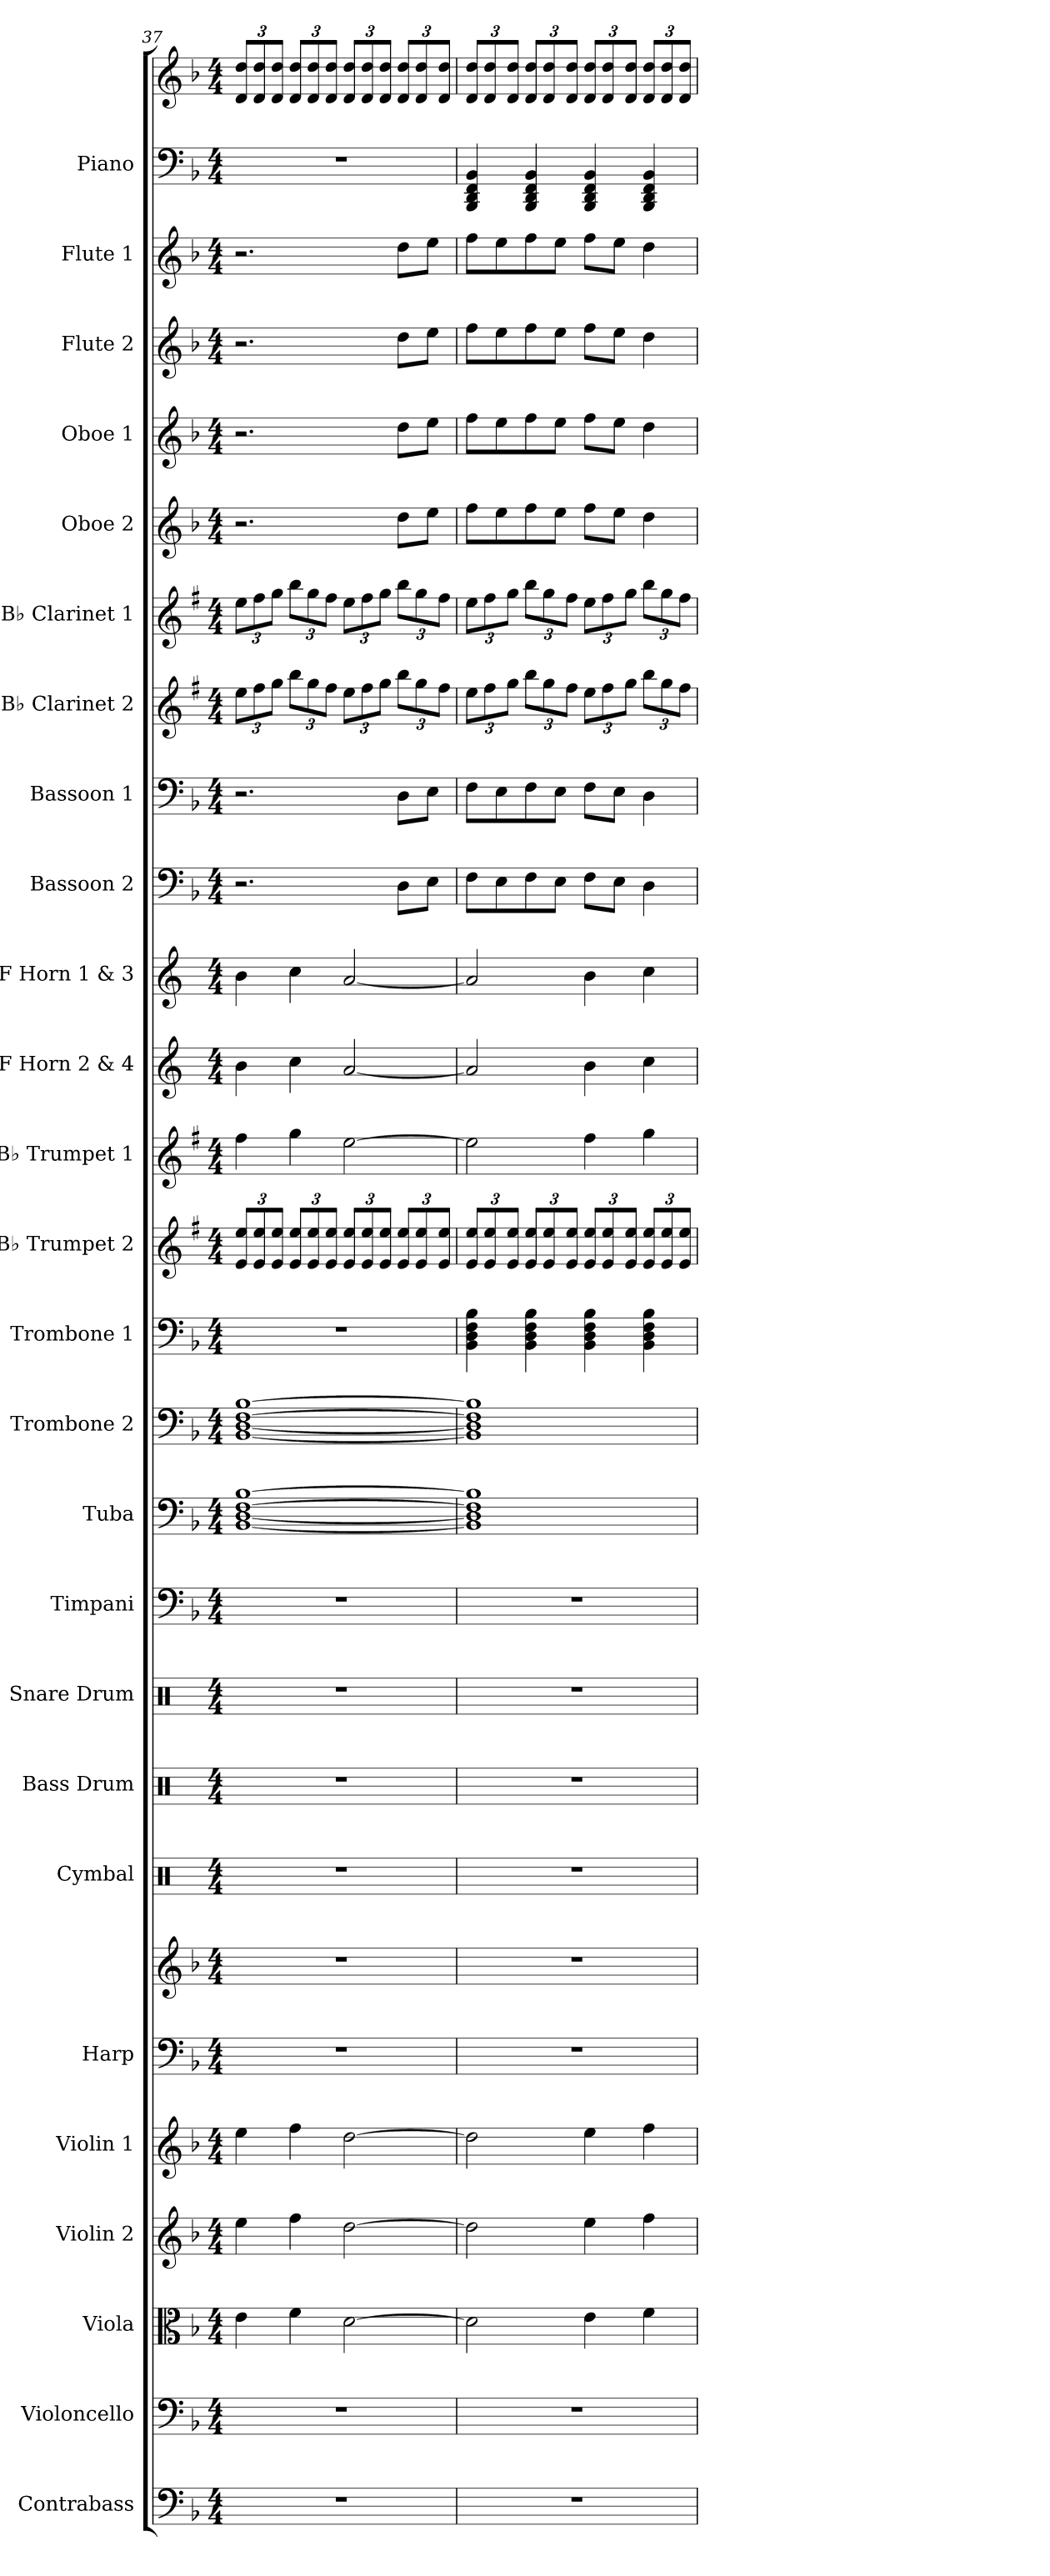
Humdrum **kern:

**kern	**kern	**kern	**kern	**kern	**kern	**kern	**kern	**kern	**kern	**kern	**kern	**kern	**kern	**kern	**kern	**kern	**kern	**kern	**kern	**kern	**kern	**kern	**kern	**kern	**kern	**kern	**kern
*part26	*part25	*part24	*part23	*part22	*part21	*part21	*part20	*part19	*part18	*part17	*part16	*part15	*part14	*part13	*part12	*part11	*part10	*part9	*part8	*part7	*part6	*part5	*part4	*part3	*part2	*part1	*part1
*staff28	*staff27	*staff26	*staff25	*staff24	*staff23	*staff22	*staff21	*staff20	*staff19	*staff18	*staff17	*staff16	*staff15	*staff14	*staff13	*staff12	*staff11	*staff10	*staff9	*staff8	*staff7	*staff6	*staff5	*staff4	*staff3	*staff2	*staff1
*I"Contrabass	*I"Violoncello	*I"Viola	*I"Violin 2	*I"Violin 1	*I"Harp	*	*I"Cymbal	*I"Bass Drum	*I"Snare Drum	*I"Timpani	*I"Tuba	*I"Trombone 2	*I"Trombone 1	*I"B♭ Trumpet 2	*I"B♭ Trumpet 1	*I"F Horn 2 &amp; 4	*I"F Horn 1 &amp; 3	*I"Bassoon 2	*I"Bassoon 1	*I"B♭ Clarinet 2	*I"B♭ Clarinet 1	*I"Oboe 2	*I"Oboe 1	*I"Flute 2	*I"Flute 1	*I"Piano	*
*I'Cb.	*I'Vc.	*I'Vla.	*I'Vln. 2	*I'Vln. 1	*I'Hrp.	*	*I'Cym.	*I'B. Dr.	*I'Sn. Dr.	*I'Timp.	*I'Tba.	*I'Tbn. 2	*I'Tbn. 1	*I'B♭ Tpt. 2	*I'B♭ Tpt. 1	*I'F Hn. 2 4	*I'F Hn. 1 3	*I'Bsn. 2	*I'Bsn. 1	*I'B♭ Cl. 2	*I'B♭ Cl. 1	*I'Ob. 2	*I'Ob. 1	*I'Fl. 2	*I'Fl. 1	*I'Pno.	*
*clefF4	*clefF4	*clefC3	*clefG2	*clefG2	*clefF4	*clefG2	*clefX	*clefX	*clefX	*clefF4	*clefF4	*clefF4	*clefF4	*clefG2	*clefG2	*clefG2	*clefG2	*clefF4	*clefF4	*clefG2	*clefG2	*clefG2	*clefG2	*clefG2	*clefG2	*clefF4	*clefG2
*ITrd7c12	*	*	*	*	*	*	*	*	*	*	*	*	*	*ITrd1c2	*ITrd1c2	*ITrd4c7	*ITrd4c7	*	*	*ITrd1c2	*ITrd1c2	*	*	*	*	*	*
*k[b-]	*k[b-]	*k[b-]	*k[b-]	*k[b-]	*k[b-]	*k[b-]	*k[]	*k[]	*k[]	*k[b-]	*k[b-]	*k[b-]	*k[b-]	*k[b-]	*k[b-]	*k[b-]	*k[b-]	*k[b-]	*k[b-]	*k[b-]	*k[b-]	*k[b-]	*k[b-]	*k[b-]	*k[b-]	*k[b-]	*k[b-]
*M4/4	*M4/4	*M4/4	*M4/4	*M4/4	*M4/4	*M4/4	*M4/4	*M4/4	*M4/4	*M4/4	*M4/4	*M4/4	*M4/4	*M4/4	*M4/4	*M4/4	*M4/4	*M4/4	*M4/4	*M4/4	*M4/4	*M4/4	*M4/4	*M4/4	*M4/4	*M4/4	*M4/4
*	*	*	*	*	*	*	*	*	*	*	*	*	*	*Xbrackettup	*	*	*	*	*	*Xbrackettup	*Xbrackettup	*	*	*	*	*	*Xbrackettup
=37	=37	=37	=37	=37	=37	=37	=37	=37	=37	=37	=37	=37	=37	=37	=37	=37	=37	=37	=37	=37	=37	=37	=37	=37	=37	=37	=37
1r	1r	4e\	4ee\	4ee\	1r	1r	1r	1r	1r	1r	[1BB- [1D [1F [1B-	[1BB- [1D [1F [1B-	1r	12d/ 12dd/L	4ee\	4e\	4e\	2.r	2.r	12dd\L	12dd\L	2.r	2.r	2.r	2.r	1r	12d/ 12dd/L
.	.	.	.	.	.	.	.	.	.	.	.	.	.	12d/ 12dd/	.	.	.	.	.	12ee\	12ee\	.	.	.	.	.	12d/ 12dd/
.	.	.	.	.	.	.	.	.	.	.	.	.	.	12d/ 12dd/J	.	.	.	.	.	12ff\J	12ff\J	.	.	.	.	.	12d/ 12dd/J
.	.	4f\	4ff\	4ff\	.	.	.	.	.	.	.	.	.	12d/ 12dd/L	4ff\	4f\	4f\	.	.	12aa\L	12aa\L	.	.	.	.	.	12d/ 12dd/L
.	.	.	.	.	.	.	.	.	.	.	.	.	.	12d/ 12dd/	.	.	.	.	.	12ff\	12ff\	.	.	.	.	.	12d/ 12dd/
.	.	.	.	.	.	.	.	.	.	.	.	.	.	12d/ 12dd/J	.	.	.	.	.	12ee\J	12ee\J	.	.	.	.	.	12d/ 12dd/J
.	.	[2d\	[2dd\	[2dd\	.	.	.	.	.	.	.	.	.	12d/ 12dd/L	[2dd\	[2d/	[2d/	.	.	12dd\L	12dd\L	.	.	.	.	.	12d/ 12dd/L
.	.	.	.	.	.	.	.	.	.	.	.	.	.	12d/ 12dd/	.	.	.	.	.	12ee\	12ee\	.	.	.	.	.	12d/ 12dd/
.	.	.	.	.	.	.	.	.	.	.	.	.	.	12d/ 12dd/J	.	.	.	.	.	12ff\J	12ff\J	.	.	.	.	.	12d/ 12dd/J
.	.	.	.	.	.	.	.	.	.	.	.	.	.	12d/ 12dd/L	.	.	.	8D\L	8D\L	12aa\L	12aa\L	8dd\L	8dd\L	8dd\L	8dd\L	.	12d/ 12dd/L
.	.	.	.	.	.	.	.	.	.	.	.	.	.	12d/ 12dd/	.	.	.	.	.	12ff\	12ff\	.	.	.	.	.	12d/ 12dd/
.	.	.	.	.	.	.	.	.	.	.	.	.	.	.	.	.	.	8E\J	8E\J	.	.	8ee\J	8ee\J	8ee\J	8ee\J	.	.
.	.	.	.	.	.	.	.	.	.	.	.	.	.	12d/ 12dd/J	.	.	.	.	.	12ee\J	12ee\J	.	.	.	.	.	12d/ 12dd/J
!!LO:PB:g=z
=38	=38	=38	=38	=38	=38	=38	=38	=38	=38	=38	=38	=38	=38	=38	=38	=38	=38	=38	=38	=38	=38	=38	=38	=38	=38	=38	=38
1r	1r	2d\]	2dd\]	2dd\]	1r	1r	1r	1r	1r	1r	1BB-] 1D] 1F] 1B-]	1BB-] 1D] 1F] 1B-]	4BB-\ 4D\ 4F\ 4B-\	12d/ 12dd/L	2dd\]	2d/]	2d/]	8F\L	8F\L	12dd\L	12dd\L	8ff\L	8ff\L	8ff\L	8ff\L	4BBB-/ 4DD/ 4FF/ 4BB-/	12d/ 12dd/L
.	.	.	.	.	.	.	.	.	.	.	.	.	.	12d/ 12dd/	.	.	.	.	.	12ee\	12ee\	.	.	.	.	.	12d/ 12dd/
.	.	.	.	.	.	.	.	.	.	.	.	.	.	.	.	.	.	8E\	8E\	.	.	8ee\	8ee\	8ee\	8ee\	.	.
.	.	.	.	.	.	.	.	.	.	.	.	.	.	12d/ 12dd/J	.	.	.	.	.	12ff\J	12ff\J	.	.	.	.	.	12d/ 12dd/J
.	.	.	.	.	.	.	.	.	.	.	.	.	4BB-\ 4D\ 4F\ 4B-\	12d/ 12dd/L	.	.	.	8F\	8F\	12aa\L	12aa\L	8ff\	8ff\	8ff\	8ff\	4BBB-/ 4DD/ 4FF/ 4BB-/	12d/ 12dd/L
.	.	.	.	.	.	.	.	.	.	.	.	.	.	12d/ 12dd/	.	.	.	.	.	12ff\	12ff\	.	.	.	.	.	12d/ 12dd/
.	.	.	.	.	.	.	.	.	.	.	.	.	.	.	.	.	.	8E\J	8E\J	.	.	8ee\J	8ee\J	8ee\J	8ee\J	.	.
.	.	.	.	.	.	.	.	.	.	.	.	.	.	12d/ 12dd/J	.	.	.	.	.	12ee\J	12ee\J	.	.	.	.	.	12d/ 12dd/J
.	.	4e\	4ee\	4ee\	.	.	.	.	.	.	.	.	4BB-\ 4D\ 4F\ 4B-\	12d/ 12dd/L	4ee\	4e\	4e\	8F\L	8F\L	12dd\L	12dd\L	8ff\L	8ff\L	8ff\L	8ff\L	4BBB-/ 4DD/ 4FF/ 4BB-/	12d/ 12dd/L
.	.	.	.	.	.	.	.	.	.	.	.	.	.	12d/ 12dd/	.	.	.	.	.	12ee\	12ee\	.	.	.	.	.	12d/ 12dd/
.	.	.	.	.	.	.	.	.	.	.	.	.	.	.	.	.	.	8E\J	8E\J	.	.	8ee\J	8ee\J	8ee\J	8ee\J	.	.
.	.	.	.	.	.	.	.	.	.	.	.	.	.	12d/ 12dd/J	.	.	.	.	.	12ff\J	12ff\J	.	.	.	.	.	12d/ 12dd/J
.	.	4f\	4ff\	4ff\	.	.	.	.	.	.	.	.	4BB-\ 4D\ 4F\ 4B-\	12d/ 12dd/L	4ff\	4f\	4f\	4D\	4D\	12aa\L	12aa\L	4dd\	4dd\	4dd\	4dd\	4BBB-/ 4DD/ 4FF/ 4BB-/	12d/ 12dd/L
.	.	.	.	.	.	.	.	.	.	.	.	.	.	12d/ 12dd/	.	.	.	.	.	12ff\	12ff\	.	.	.	.	.	12d/ 12dd/
.	.	.	.	.	.	.	.	.	.	.	.	.	.	12d/ 12dd/J	.	.	.	.	.	12ee\J	12ee\J	.	.	.	.	.	12d/ 12dd/J
=	=	=	=	=	=	=	=	=	=	=	=	=	=	=	=	=	=	=	=	=	=	=	=	=	=	=	=
*-	*-	*-	*-	*-	*-	*-	*-	*-	*-	*-	*-	*-	*-	*-	*-	*-	*-	*-	*-	*-	*-	*-	*-	*-	*-	*-	*-
